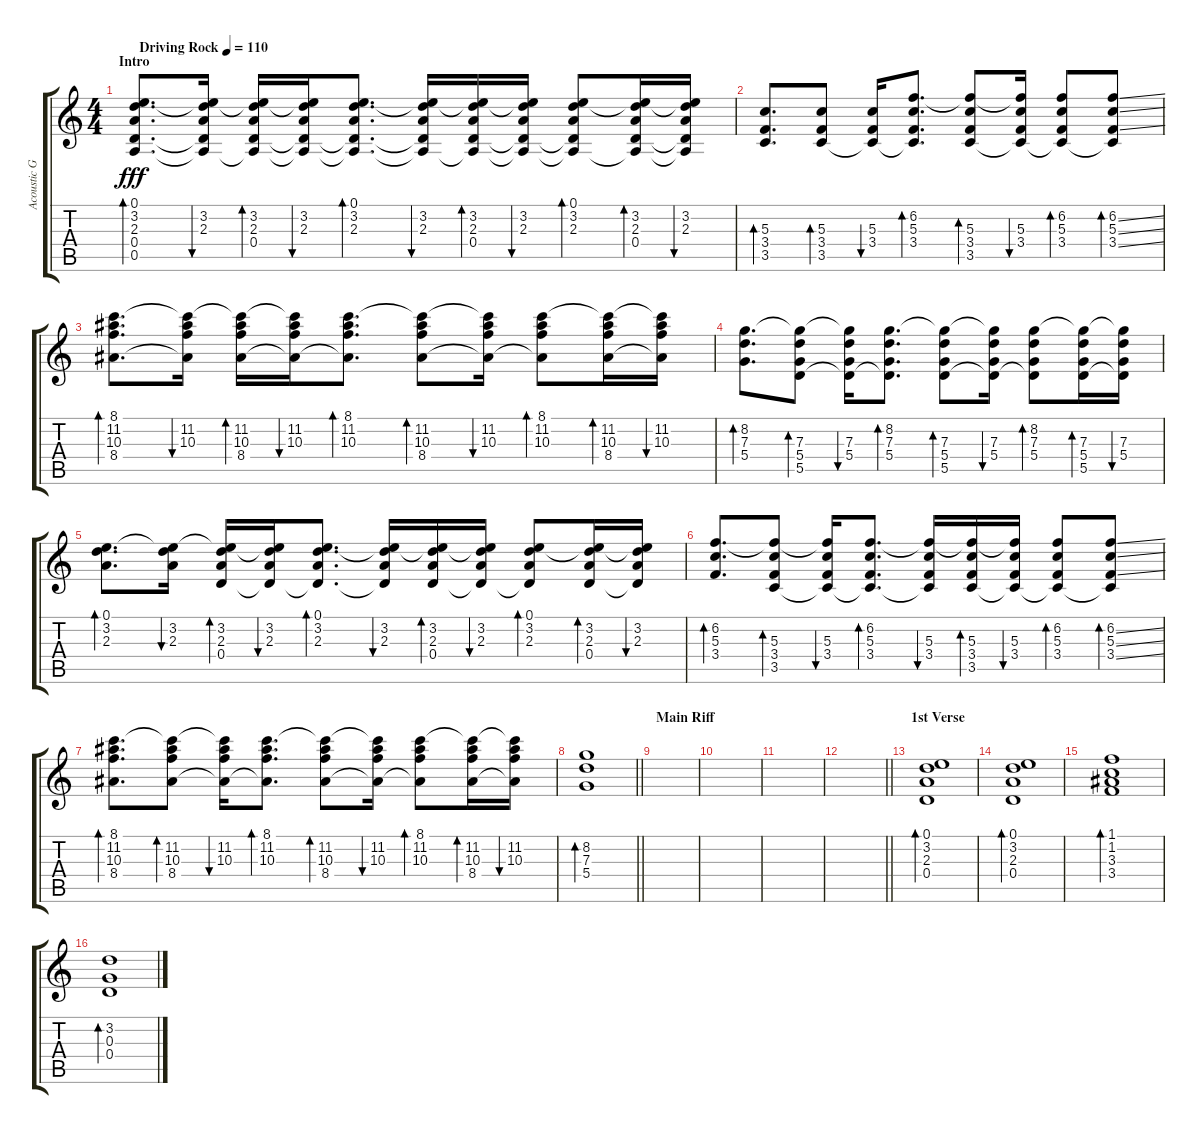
\track ("Acoustic Guitar R" "Acoustic G") {instrument acousticguitarsteel}
\staff {score tabs}
\tuning (E4 B3 G3 D3 A2 E2) {hide}
\ts (4 4)
\section ("" "Intro")
\tempo (110 "Driving Rock")
\clef g2
\ks c
(0.1 3.2 2.3 0.4 0.5).8{d bd 60 dy fff instrument acousticguitarsteel} (0.1{t} 3.2 2.3 0.4{t} 0.5{t}).16{bu 30} (0.1{t} 3.2 2.3 0.4 0.5{t}).16{bd 30} (0.1{t} 3.2 2.3 0.4{t} 0.5{t}).16{bu 30} (0.1 3.2 2.3 0.4{t} 0.5{t}).8{d bd 30} (0.1{t} 3.2 2.3 0.4{t} 0.5{t}).16{bu 30} (0.1{t} 3.2 2.3 0.4 0.5{t}).16{bd 30} (0.1{t} 3.2 2.3 0.4{t} 0.5{t}).16{bu 30} (0.1 3.2 2.3 0.4{t} 0.5{t}).8{bd 30} (0.1{t} 3.2 2.3 0.4 0.5{t}).16{bd 30} (0.1{t} 3.2 2.3 0.4{t} 0.5{t}).16{bu 30} |
(5.3 3.4 3.5).8{d bd 30} (5.3 3.4 3.5).8{bd 30} (5.3 3.4 3.5{t}).16{bu 30} (6.2 5.3 3.4 3.5{t}).8{d bd 30} (6.2{t} 5.3 3.4 3.5).8{bd 30} (6.2{t} 5.3 3.4 3.5{t}).16{bu 30} (6.2 5.3 3.4 3.5{t}).8{bd 30} (6.2{ss} 5.3{ss} 3.4{ss} 3.5{t}).8{bd 30} |
(8.1 11.2 10.3 8.4).8{d bd 30} (8.1{t} 11.2 10.3 8.4{t}).16{bu 30} (8.1{t} 11.2 10.3 8.4).16{bd 30} (8.1{t} 11.2 10.3 8.4{t}).16{bu 30} (8.1 11.2 10.3 8.4{t}).8{d bd 30} (8.1{t} 11.2 10.3 8.4).8{bd 30} (8.1{t} 11.2 10.3 8.4{t}).16{bu 30} (8.1 11.2 10.3 8.4{t}).8{bd 30} (8.1{t} 11.2 10.3 8.4).16{bd 30} (8.1{t} 11.2 10.3 8.4{t}).16{bu 30} |
(8.2 7.3 5.4).8{d bd 30} (8.2{t} 7.3 5.4 5.5).8{bd 30} (8.2{t} 7.3 5.4 5.5{t}).16{bu 30} (8.2 7.3 5.4 5.5{t}).8{d bd 30} (8.2{t} 7.3 5.4 5.5).8{bd 30} (8.2{t} 7.3 5.4 5.5{t}).16{bu 30} (8.2 7.3 5.4 5.5{t}).8{bd 30} (8.2{t} 7.3 5.4 5.5).16{bd 30} (8.2{t} 7.3 5.4 5.5{t}).16{bu 30} |
(0.1 3.2 2.3).8{d bd 30} (0.1{t} 3.2 2.3).16{bu 30} (0.1{t} 3.2 2.3 0.4).16{bd 30} (0.1{t} 3.2 2.3 0.4{t}).16{bu 30} (0.1 3.2 2.3 0.4{t}).8{d bd 30} (0.1{t} 3.2 2.3 0.4{t}).16{bu 30} (0.1{t} 3.2 2.3 0.4).16{bd 30} (0.1{t} 3.2 2.3 0.4{t}).16{bu 30} (0.1 3.2 2.3 0.4{t}).8{bd 30} (0.1{t} 3.2 2.3 0.4).16{bd 30} (0.1{t} 3.2 2.3 0.4{t}).16{bu 30} |
(6.2 5.3 3.4).8{d bd 30} (6.2{t} 5.3 3.4 3.5).8{bd 30} (6.2{t} 5.3 3.4 3.5{t}).16{bu 30} (6.2 5.3 3.4 3.5{t}).8{d bd 30} (6.2{t} 5.3 3.4 3.5{t}).16{bu 30} (6.2{t} 5.3 3.4 3.5).16{bd 30} (6.2{t} 5.3 3.4 3.5{t}).16{bu 30} (6.2 5.3 3.4 3.5{t}).8{bd 30} (6.2{ss} 5.3{ss} 3.4{ss} 3.5{t}).8{bd 30} |
(8.1 11.2 10.3 8.4).8{d bd 30} (8.1{t} 11.2 10.3 8.4).8{bd 30} (8.1{t} 11.2 10.3 8.4{t}).16{bu 30} (8.1 11.2 10.3 8.4{t}).8{d bd 30} (8.1{t} 11.2 10.3 8.4).8{bd 30} (8.1{t} 11.2 10.3 8.4{t}).16{bu 30} (8.1 11.2 10.3 8.4{t}).8{bd 30} (8.1{t} 11.2 10.3 8.4).16{bd 30} (8.1{t} 11.2 10.3 8.4{t}).16{bu 30} |
\barLineRight lightlight
(8.2 7.3 5.4).1{bd 30} |
\section ("" "Main Riff")
|
|
|
\barLineRight lightlight
|
\section ("" "1st Verse")
(0.1 3.2 2.3 0.4).1{bd 60 volume 5} |
(0.1 3.2 2.3 0.4).1{bd 60} |
(1.1 1.2 3.3 3.4).1{bd 60} |
(3.2 0.3 0.4).1{bd 60}
